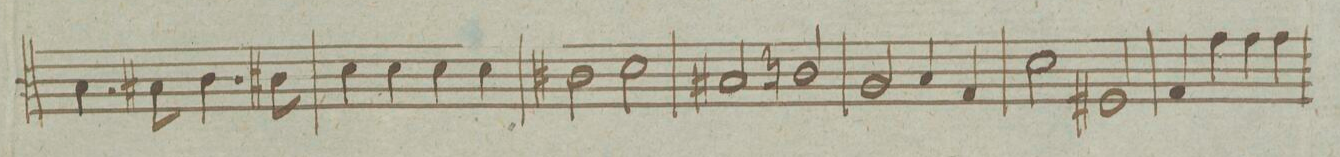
**kern	**dynam
*I"Fagotto Secundo.	*
*clefF4	*
*k[]	*
*met(c|)	*
*M2/2	*
4.C\	.
8C#X\	.
4.D\	.
8D#X\	.
=20	=20
4E\	.
4E\	.
4E\	.
4E\	.
=21	=21
2D#X\	.
2E\	.
=22	=22
2C#X/	.
2Dn/	.
=23	=23
2BB/	.
4C/	.
4AA/	.
=24	=24
2E\	.
2GG#X/	.
=25	=25
4AA/	.
4A\	.
4A\	.
4A\	.
=26	=26
*-	*-
